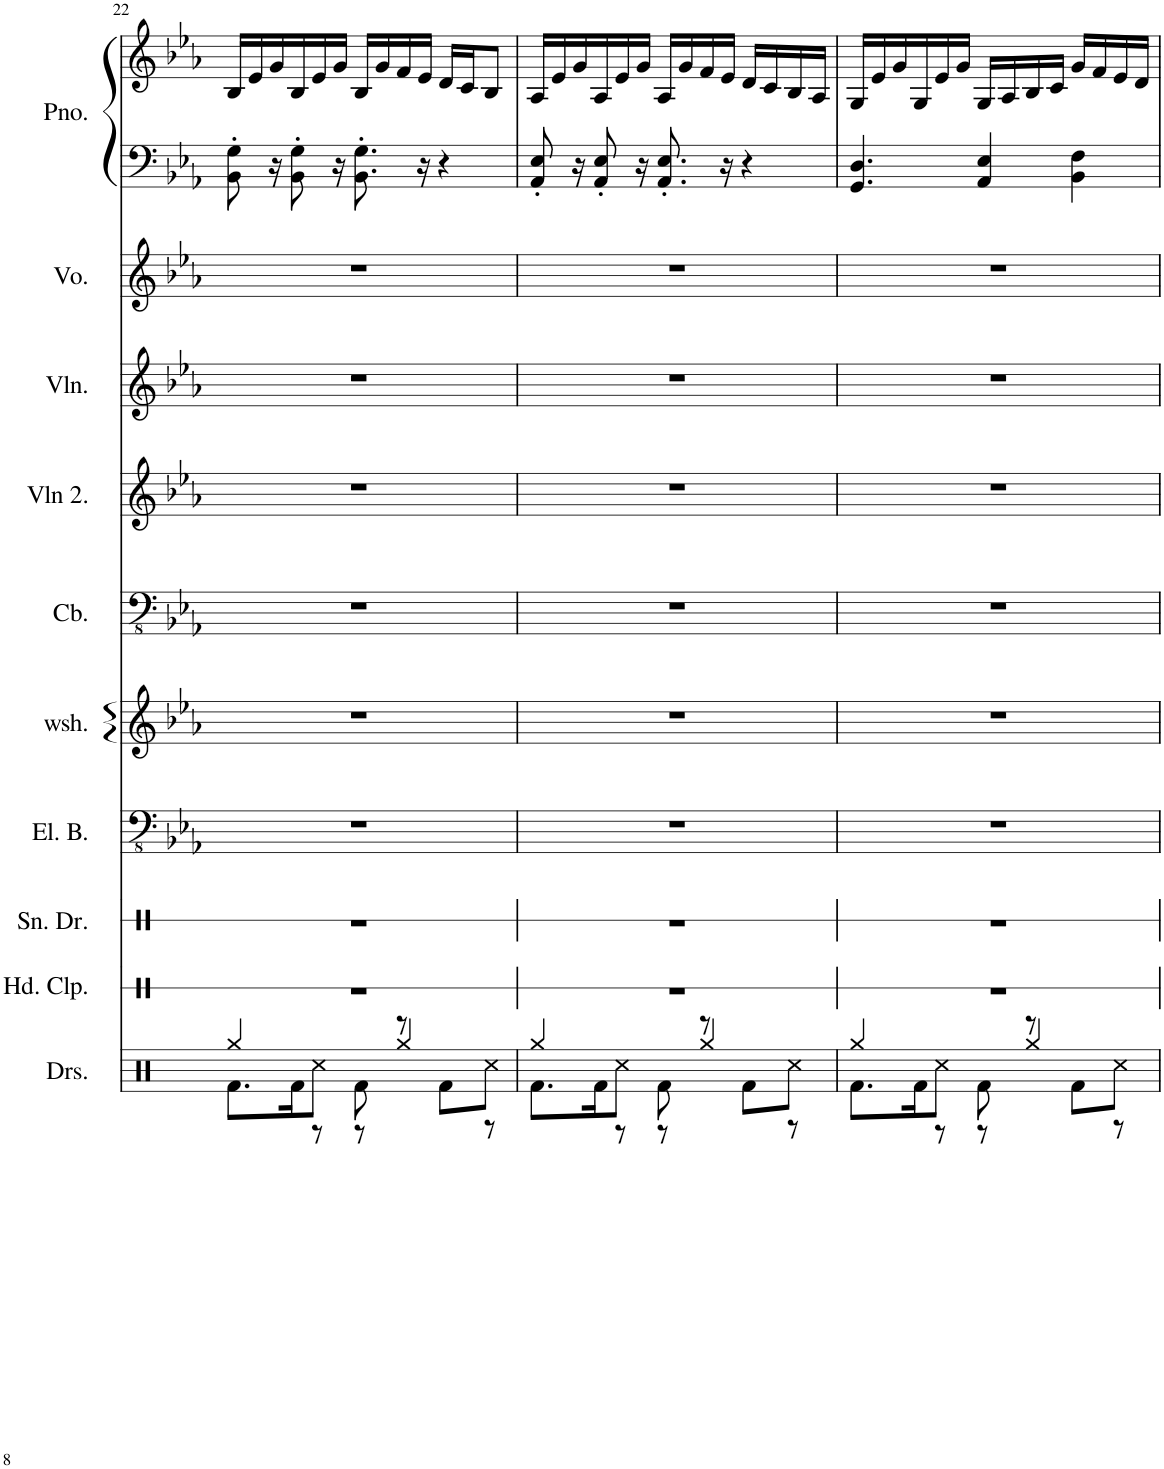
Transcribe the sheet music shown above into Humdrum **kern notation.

**kern	**kern	**kern	**kern	**kern	**kern	**kern	**kern	**kern	**kern	**kern
*part10	*part9	*part8	*part7	*part6	*part5	*part4	*part3	*part2	*part1	*part1
*staff11	*staff10	*staff9	*staff8	*staff7	*staff6	*staff5	*staff4	*staff3	*staff2	*staff1
*I"Drumset	*I"Hand Clap	*I"Snare Drum	*I"Electric Bass	*I"whoosh	*I"Contrabass	*I"Violin	*I"Violin	*I"Voice	*I"Piano	*
*I'Drs.	*I'Hd. Clp.	*I'Sn. Dr.	*I'El. B.	*I'wsh.	*I'Cb.	*I'Vln 2.	*I'Vln.	*I'Vo.	*I'Pno.	*
!!LO:PB:g=z
*clefX	*clefX	*clefX	*clefFv4	*clefG2	*clefFv4	*clefG2	*clefG2	*clefG2	*clefF4	*clefG2
*	*	*	*	*	*Trd7c12	*	*	*	*	*
*k[]	*k[]	*k[]	*k[b-e-a-]	*k[b-e-a-]	*k[b-e-a-]	*k[b-e-a-]	*k[b-e-a-]	*k[b-e-a-]	*k[b-e-a-]	*k[b-e-a-]
*M7/8	*M7/8	*M7/8	*M7/8	*M7/8	*M7/8	*M7/8	*M7/8	*M7/8	*M7/8	*M7/8
=22	=22	=22	=22	=22	=22	=22	=22	=22	=22	=22
*^	*	*	*	*	*	*	*	*	*	*
8.Rf\L	4Rgg/	2..r	2..r	2..r	2..r	2..r	2..r	2..r	2..r	8BB-\' 8G\'	16B-/LL
.	.	.	.	.	.	.	.	.	.	.	16e-/
.	.	.	.	.	.	.	.	.	.	16r	16g/
16Rf\K	.	.	.	.	.	.	.	.	.	8BB-\' 8G\'	16B-/
8Rcc\J	8r	.	.	.	.	.	.	.	.	.	16e-/
.	.	.	.	.	.	.	.	.	.	16r	16g/JJ
8Rf\	8r	.	.	.	.	.	.	.	.	8.BB-\' 8.G\'	16B-/LL
.	.	.	.	.	.	.	.	.	.	.	16g/
8r	4Rgg/	.	.	.	.	.	.	.	.	.	16f/
.	.	.	.	.	.	.	.	.	.	16r	16e-/JJ
8Rf\L	.	.	.	.	.	.	.	.	.	4r	16d/LL
.	.	.	.	.	.	.	.	.	.	.	16c/J
8Rcc\J	8r	.	.	.	.	.	.	.	.	.	8B-/J
=23	=23	=23	=23	=23	=23	=23	=23	=23	=23	=23	=23
8.Rf\L	4Rgg/	2..r	2..r	2..r	2..r	2..r	2..r	2..r	2..r	8AA-/' 8E-/'	16A-/LL
.	.	.	.	.	.	.	.	.	.	.	16e-/
.	.	.	.	.	.	.	.	.	.	16r	16g/
16Rf\K	.	.	.	.	.	.	.	.	.	8AA-/' 8E-/'	16A-/
8Rcc\J	8r	.	.	.	.	.	.	.	.	.	16e-/
.	.	.	.	.	.	.	.	.	.	16r	16g/JJ
8Rf\	8r	.	.	.	.	.	.	.	.	8.AA-/' 8.E-/'	16A-/LL
.	.	.	.	.	.	.	.	.	.	.	16g/
8r	4Rgg/	.	.	.	.	.	.	.	.	.	16f/
.	.	.	.	.	.	.	.	.	.	16r	16e-/JJ
8Rf\L	.	.	.	.	.	.	.	.	.	4r	16d/LL
.	.	.	.	.	.	.	.	.	.	.	16c/
8Rcc\J	8r	.	.	.	.	.	.	.	.	.	16B-/
.	.	.	.	.	.	.	.	.	.	.	16A-/JJ
=24	=24	=24	=24	=24	=24	=24	=24	=24	=24	=24	=24
8.Rf\L	4Rgg/	2..r	2..r	2..r	2..r	2..r	2..r	2..r	2..r	4.GG/ 4.D/	16G/LL
.	.	.	.	.	.	.	.	.	.	.	16e-/
.	.	.	.	.	.	.	.	.	.	.	16g/
16Rf\K	.	.	.	.	.	.	.	.	.	.	16G/
8Rcc\J	8r	.	.	.	.	.	.	.	.	.	16e-/
.	.	.	.	.	.	.	.	.	.	.	16g/JJ
8Rf\	8r	.	.	.	.	.	.	.	.	4AA-/ 4E-/	16G/LL
.	.	.	.	.	.	.	.	.	.	.	16A-/
8r	4Rgg/	.	.	.	.	.	.	.	.	.	16B-/
.	.	.	.	.	.	.	.	.	.	.	16c/JJ
8Rf\L	.	.	.	.	.	.	.	.	.	4BB-\ 4F\	16g/LL
.	.	.	.	.	.	.	.	.	.	.	16f/
8Rcc\J	8r	.	.	.	.	.	.	.	.	.	16e-/
.	.	.	.	.	.	.	.	.	.	.	16d/JJ
*v	*v	*	*	*	*	*	*	*	*	*	*
=	=	=	=	=	=	=	=	=	=	=
*-	*-	*-	*-	*-	*-	*-	*-	*-	*-	*-
